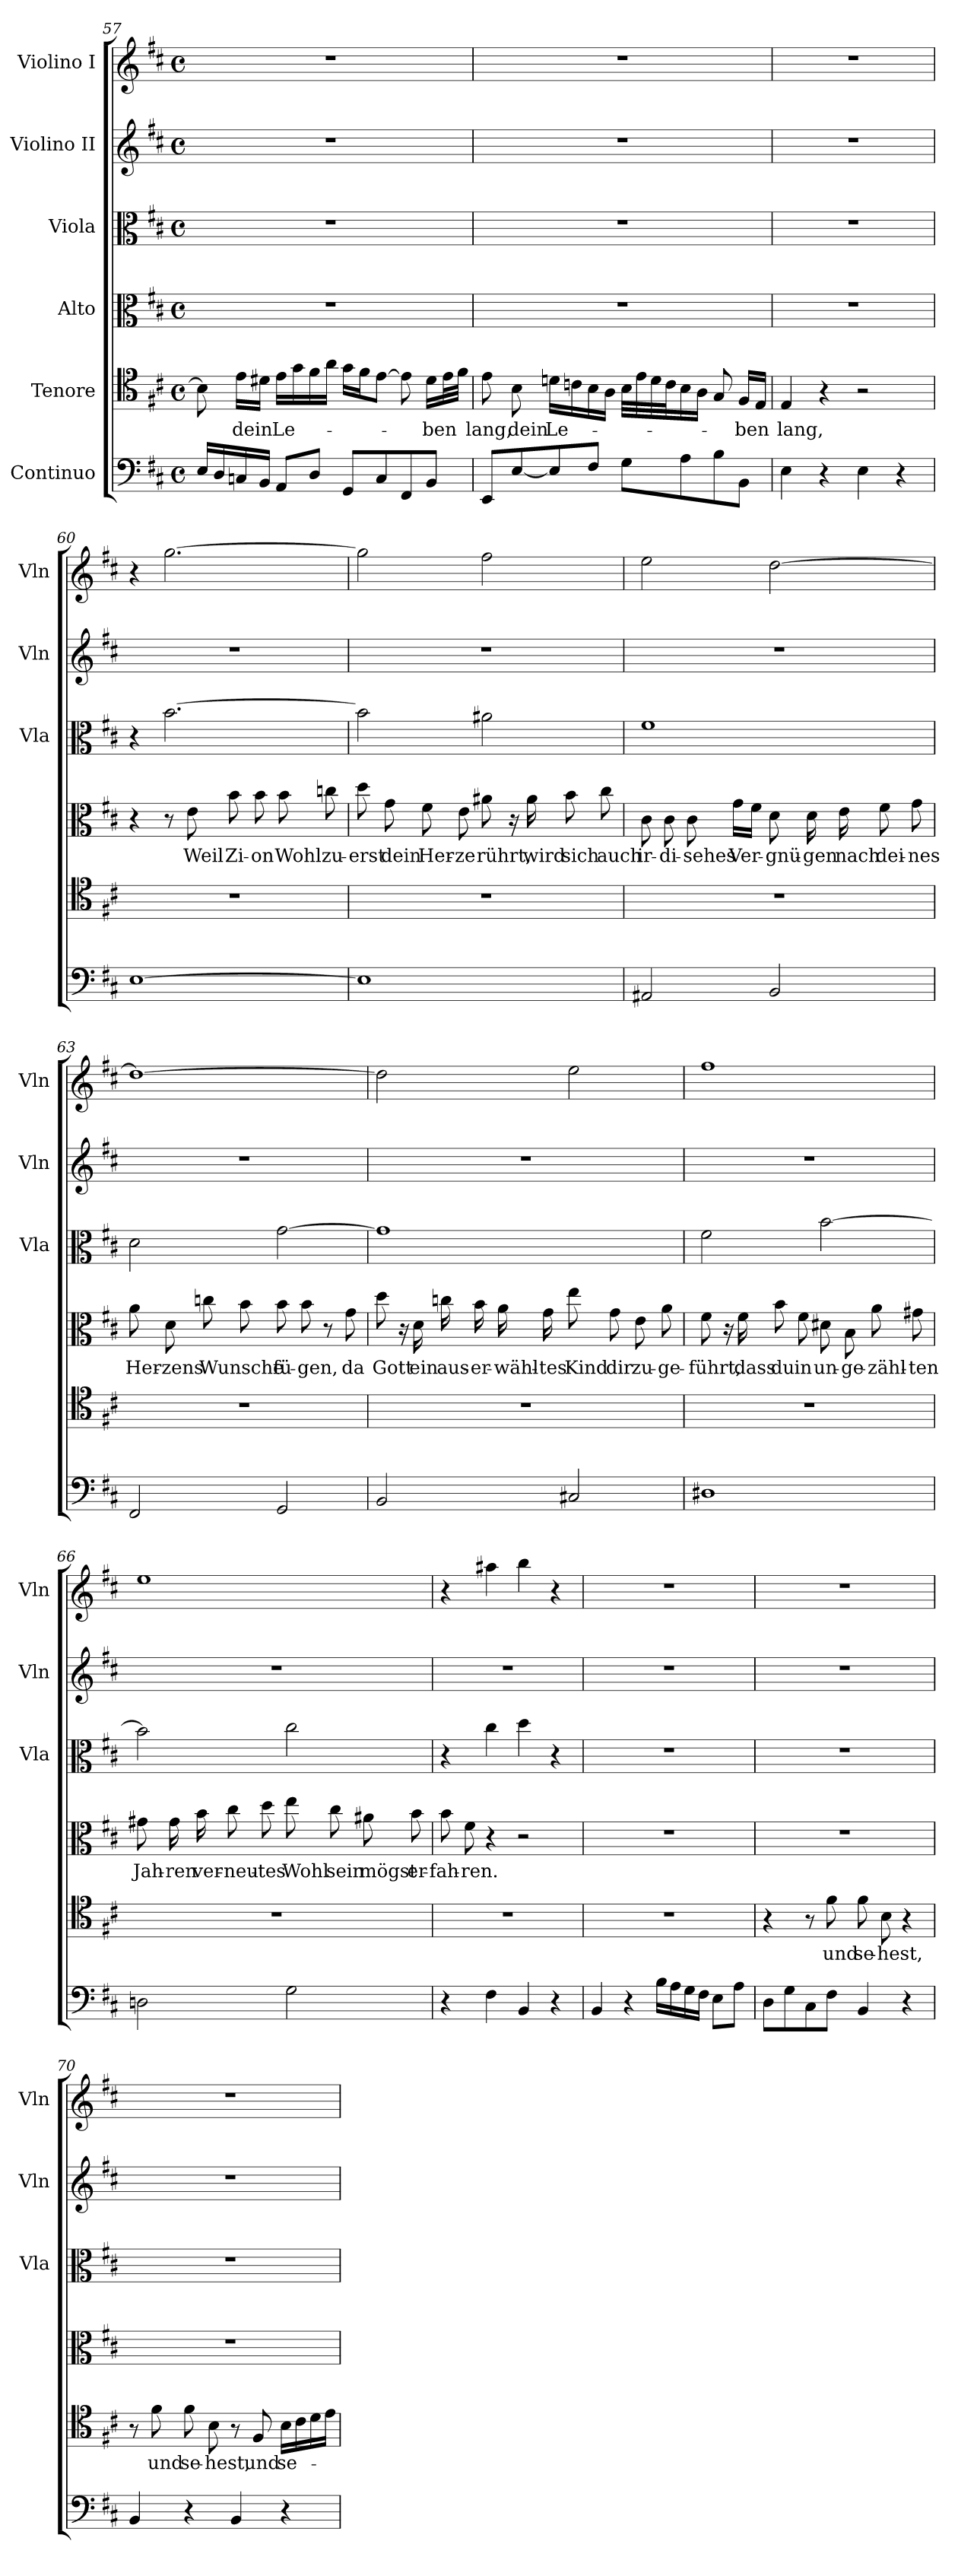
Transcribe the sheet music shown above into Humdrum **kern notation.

**kern	**kern	**text	**kern	**text	**kern	**kern	**kern
*part6	*part5	*part5	*part4	*part4	*part3	*part2	*part1
*staff6	*staff5	*staff5	*staff4	*staff4	*staff3	*staff2	*staff1
*I"Continuo	*I"Tenore	*	*I"Alto	*	*I"Viola	*I"Violino II	*I"Violino I
*	*	*	*	*	*I'Vla	*I'Vln	*I'Vln
*clefF4	*clefC4	*	*clefC3	*	*clefC3	*clefG2	*clefG2
*k[f#c#]	*k[f#c#]	*	*k[f#c#]	*	*k[f#c#]	*k[f#c#]	*k[f#c#]
*M4/4	*M4/4	*	*M4/4	*	*M4/4	*M4/4	*M4/4
*met(c)	*met(c)	*	*met(c)	*	*met(c)	*met(c)	*met(c)
=57	=57	=57	=57	=57	=57	=57	=57
16E/LL	8B\]	.	1r	.	1r	1r	1r
16D/	.	.	.	.	.	.	.
!	!	!LO:LY:b	!	!	!	!	!
16Cn/	16e\LL	dein	.	.	.	.	.
16BB/JJ	16d#X\JJ	.	.	.	.	.	.
!	!	!LO:LY:b	!	!	!	!	!
8AA/L	16e\LL	Le-	.	.	.	.	.
.	16g\	.	.	.	.	.	.
8D/J	16f#\	.	.	.	.	.	.
.	16a\JJ	.	.	.	.	.	.
8GG/L	16g\LL	.	.	.	.	.	.
.	16f#\J	.	.	.	.	.	.
8C/	[8e\J	.	.	.	.	.	.
8FF#/	8e\]	.	.	.	.	.	.
!	!	!LO:LY:b	!	!	!	!	!
8BB/J	16d#\LL	ben	.	.	.	.	.
.	32e\L	.	.	.	.	.	.
.	32f#\JJJ	.	.	.	.	.	.
=58	=58	=58	=58	=58	=58	=58	=58
!	!	!LO:LY:b	!	!	!	!	!
8EE/L	8e\	lang,	1r	.	1r	1r	1r
!	!	!LO:LY:b	!	!	!	!	!
[8E/	8B\	dein	.	.	.	.	.
!	!	!LO:LY:b	!	!	!	!	!
8E/]	16dn\LL	Le-	.	.	.	.	.
.	16cn\	.	.	.	.	.	.
8F#/J	16B\	.	.	.	.	.	.
.	16A\JJ	.	.	.	.	.	.
8G\L	32B\LLL	.	.	.	.	.	.
.	32e\	.	.	.	.	.	.
.	32d\	.	.	.	.	.	.
.	32c\J	.	.	.	.	.	.
8A\	16B\	.	.	.	.	.	.
.	16A\JJ	.	.	.	.	.	.
8B\	8G/	.	.	.	.	.	.
!	!	!LO:LY:b	!	!	!	!	!
8BB\J	16F#/LL	ben	.	.	.	.	.
.	16E/JJ	.	.	.	.	.	.
=59	=59	=59	=59	=59	=59	=59	=59
!	!	!LO:LY:b	!	!	!	!	!
4E\	4E/	lang,	1r	.	1r	1r	1r
4r	4r	.	.	.	.	.	.
4E\	2r	.	.	.	.	.	.
4r	.	.	.	.	.	.	.
!!LO:PB:g=z
=60	=60	=60	=60	=60	=60	=60	=60
[1E	1r	.	4r	.	4r	1r	4r
.	.	.	8r	.	[2.b\	.	[2.gg\
!	!	!	!	!LO:LY:b	!	!	!
.	.	.	8e\	Weil	.	.	.
!	!	!	!	!LO:LY:b	!	!	!
.	.	.	8b\	Zi-	.	.	.
!	!	!	!	!LO:LY:b	!	!	!
.	.	.	8b\	-on	.	.	.
!	!	!	!	!LO:LY:b	!	!	!
.	.	.	8b\	Wohl	.	.	.
!	!	!	!	!LO:LY:b	!	!	!
.	.	.	8ccn\	zu-	.	.	.
=61	=61	=61	=61	=61	=61	=61	=61
!	!	!	!	!LO:LY:b	!	!	!
1E]	1r	.	8dd\	-erst	2b\]	1r	2gg\]
!	!	!	!	!LO:LY:b	!	!	!
.	.	.	8g\	dein	.	.	.
!	!	!	!	!LO:LY:b	!	!	!
.	.	.	8f#\	Her-	.	.	.
!	!	!	!	!LO:LY:b	!	!	!
.	.	.	8e\	-ze	.	.	.
!	!	!	!	!LO:LY:b	!	!	!
.	.	.	8a#X\	rührt,	2a#X\	.	2ff#\
.	.	.	16r	.	.	.	.
!	!	!	!	!LO:LY:b	!	!	!
.	.	.	16a#\	wird	.	.	.
!	!	!	!	!LO:LY:b	!	!	!
.	.	.	8b\	sich	.	.	.
!	!	!	!	!LO:LY:b	!	!	!
.	.	.	8cc#\	auch	.	.	.
!!LO:LB:g=z
=62	=62	=62	=62	=62	=62	=62	=62
!	!	!	!	!LO:LY:b	!	!	!
2AA#X/	1r	.	8c#\	ir-	1f#	1r	2ee\
!	!	!	!	!LO:LY:b	!	!	!
.	.	.	8c#\	-di-	.	.	.
!	!	!	!	!LO:LY:b	!	!	!
.	.	.	8c#\	-sehes	.	.	.
!	!	!	!	!LO:LY:b	!	!	!
.	.	.	16g\LL	Ver-	.	.	.
.	.	.	16f#\JJ	.	.	.	.
!	!	!	!	!LO:LY:b	!	!	!
2BB/	.	.	8d\	-gnü-	.	.	[2dd\
!	!	!	!	!LO:LY:b	!	!	!
.	.	.	16d\	-gen	.	.	.
!	!	!	!	!LO:LY:b	!	!	!
.	.	.	16e\	nach	.	.	.
!	!	!	!	!LO:LY:b	!	!	!
.	.	.	8f#\	dei-	.	.	.
!	!	!	!	!LO:LY:b	!	!	!
.	.	.	8g\	-nes	.	.	.
=63	=63	=63	=63	=63	=63	=63	=63
!	!	!	!	!LO:LY:b	!	!	!
2FF#/	1r	.	8a\	Her-	2d\	1r	1dd_
!	!	!	!	!LO:LY:b	!	!	!
.	.	.	8d\	-zens	.	.	.
!	!	!	!	!LO:LY:b	!	!	!
.	.	.	8ccn\	Wunsche	.	.	.
.	.	.	8b\	.	.	.	.
!	!	!	!	!LO:LY:b	!	!	!
2GG/	.	.	8b\	fü-	[2g\	.	.
!	!	!	!	!LO:LY:b	!	!	!
.	.	.	8b\	-gen,	.	.	.
.	.	.	8r	.	.	.	.
!	!	!	!	!LO:LY:b	!	!	!
.	.	.	8g\	da	.	.	.
!!LO:PB:g=z
=64	=64	=64	=64	=64	=64	=64	=64
!	!	!	!	!LO:LY:b	!	!	!
2BB/	1r	.	8dd\	Gott	1g]	1r	2dd\]
.	.	.	16r	.	.	.	.
!	!	!	!	!LO:LY:b	!	!	!
.	.	.	16d\	ein	.	.	.
!	!	!	!	!LO:LY:b	!	!	!
.	.	.	16ccn\	aus-	.	.	.
!	!	!	!	!LO:LY:b	!	!	!
.	.	.	16b\	-er-	.	.	.
!	!	!	!	!LO:LY:b	!	!	!
.	.	.	16a\	-wähl-	.	.	.
!	!	!	!	!LO:LY:b	!	!	!
.	.	.	16g\	-tes	.	.	.
!	!	!	!	!LO:LY:b	!	!	!
2C#X/	.	.	8ee\	Kind	.	.	2ee\
!	!	!	!	!LO:LY:b	!	!	!
.	.	.	8g\	dir	.	.	.
!	!	!	!	!LO:LY:b	!	!	!
.	.	.	8e\	zu-	.	.	.
!	!	!	!	!LO:LY:b	!	!	!
.	.	.	8a\	-ge-	.	.	.
=65	=65	=65	=65	=65	=65	=65	=65
!	!	!	!	!LO:LY:b	!	!	!
1D#X	1r	.	8f#\	-führt,	2f#\	1r	1ff#
.	.	.	16r	.	.	.	.
!	!	!	!	!LO:LY:b	!	!	!
.	.	.	16f#\	dass	.	.	.
!	!	!	!	!LO:LY:b	!	!	!
.	.	.	8b\	du	.	.	.
!	!	!	!	!LO:LY:b	!	!	!
.	.	.	8f#\	in	.	.	.
!	!	!	!	!LO:LY:b	!	!	!
.	.	.	8d#X\	un-	[2b\	.	.
!	!	!	!	!LO:LY:b	!	!	!
.	.	.	8B\	-ge-	.	.	.
!	!	!	!	!LO:LY:b	!	!	!
.	.	.	8a\	-zähl-	.	.	.
!	!	!	!	!LO:LY:b	!	!	!
.	.	.	8g#X\	-ten	.	.	.
!!LO:LB:g=z
=66	=66	=66	=66	=66	=66	=66	=66
!	!	!	!	!LO:LY:b	!	!	!
2Dn\	1r	.	8g#X\	Jah-	2b\]	1r	1ee
!	!	!	!	!LO:LY:b	!	!	!
.	.	.	16g#\	-ren	.	.	.
!	!	!	!	!LO:LY:b	!	!	!
.	.	.	16b\	ver-	.	.	.
!	!	!	!	!LO:LY:b	!	!	!
.	.	.	8cc#\	-neu-	.	.	.
!	!	!	!	!LO:LY:b	!	!	!
.	.	.	8dd\	-tes	.	.	.
!	!	!	!	!LO:LY:b	!	!	!
2G\	.	.	8ee\	Wohl	2cc#\	.	.
!	!	!	!	!LO:LY:b	!	!	!
.	.	.	8cc#\	sein	.	.	.
!	!	!	!	!LO:LY:b	!	!	!
.	.	.	8a#X\	mögst	.	.	.
!	!	!	!	!LO:LY:b	!	!	!
.	.	.	8b\	er-	.	.	.
=67	=67	=67	=67	=67	=67	=67	=67
!	!	!	!	!LO:LY:b	!	!	!
4r	1r	.	8b\	-fah-	4r	1r	4r
!	!	!	!	!LO:LY:b	!	!	!
.	.	.	8f#\	-ren.	.	.	.
4F#\	.	.	4r	.	4cc#\	.	4aa#X\
4BB/	.	.	2r	.	4dd\	.	4bb\
4r	.	.	.	.	4r	.	4r
=68	=68	=68	=68	=68	=68	=68	=68
4BB/	1r	.	1r	.	1r	1r	1r
4r	.	.	.	.	.	.	.
16B\LL	.	.	.	.	.	.	.
16A\	.	.	.	.	.	.	.
16G\	.	.	.	.	.	.	.
16F#\JJ	.	.	.	.	.	.	.
8E\L	.	.	.	.	.	.	.
8A\J	.	.	.	.	.	.	.
=69	=69	=69	=69	=69	=69	=69	=69
8D\L	4r	.	1r	.	1r	1r	1r
8G\	.	.	.	.	.	.	.
8C#\	8r	.	.	.	.	.	.
!	!	!LO:LY:b	!	!	!	!	!
8F#\J	8f#\	und	.	.	.	.	.
!	!	!LO:LY:b	!	!	!	!	!
4BB/	8f#\	se-	.	.	.	.	.
!	!	!LO:LY:b	!	!	!	!	!
.	8B\	-hest,	.	.	.	.	.
4r	4r	.	.	.	.	.	.
!!LO:PB:g=z
=70	=70	=70	=70	=70	=70	=70	=70
4BB/	8r	.	1r	.	1r	1r	1r
!	!	!LO:LY:b	!	!	!	!	!
.	8f#\	und	.	.	.	.	.
!	!	!LO:LY:b	!	!	!	!	!
4r	8f#\	se-	.	.	.	.	.
!	!	!LO:LY:b	!	!	!	!	!
.	8B\	-hest,	.	.	.	.	.
4BB/	8r	.	.	.	.	.	.
!	!	!LO:LY:b	!	!	!	!	!
.	8F#/	und	.	.	.	.	.
!	!	!LO:LY:b	!	!	!	!	!
4r	16B\LL	se-	.	.	.	.	.
.	16c#\	.	.	.	.	.	.
.	16d\	.	.	.	.	.	.
.	16e\JJ	.	.	.	.	.	.
=	=	=	=	=	=	=	=
*-	*-	*-	*-	*-	*-	*-	*-
